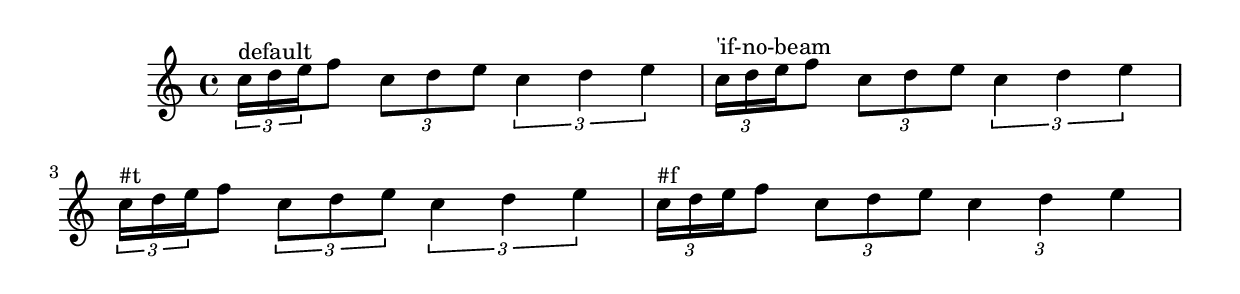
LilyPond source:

%% Do not edit this file; it is automatically
%% generated from LSR http://lsr.dsi.unimi.it
%% This file is in the public domain.
\version "2.13.10"

\header {
  lsrtags = "rhythms, tweaks-and-overrides"

  texidoc = "
The default behavior of tuplet-bracket visibility is to print a bracket
unless there is a beam of the same length as the tuplet. To control the
visibility of tuplet brackets, set the property
@code{'bracket-visibility} to either @code{#t} (always print a
bracket), @code{#f} (never print a bracket) or @code{#'if-no-beam}
(only print a bracket if there is no beam).

"
  doctitle = "Controlling tuplet bracket visibility"
} % begin verbatim

music = \relative c'' {
  \times 2/3 { c16[ d e } f8]
  \times 2/3 { c8 d e }
  \times 2/3 { c4 d e }
}

\new Voice {
  \relative c' {
    << \music s4^"default" >>
    \override TupletBracket #'bracket-visibility = #'if-no-beam
    << \music s4^"'if-no-beam" >>
    \override TupletBracket #'bracket-visibility = ##t
    << \music s4^"#t" >>
    \override TupletBracket #'bracket-visibility = ##f
    << \music s4^"#f" >>
  }
}


